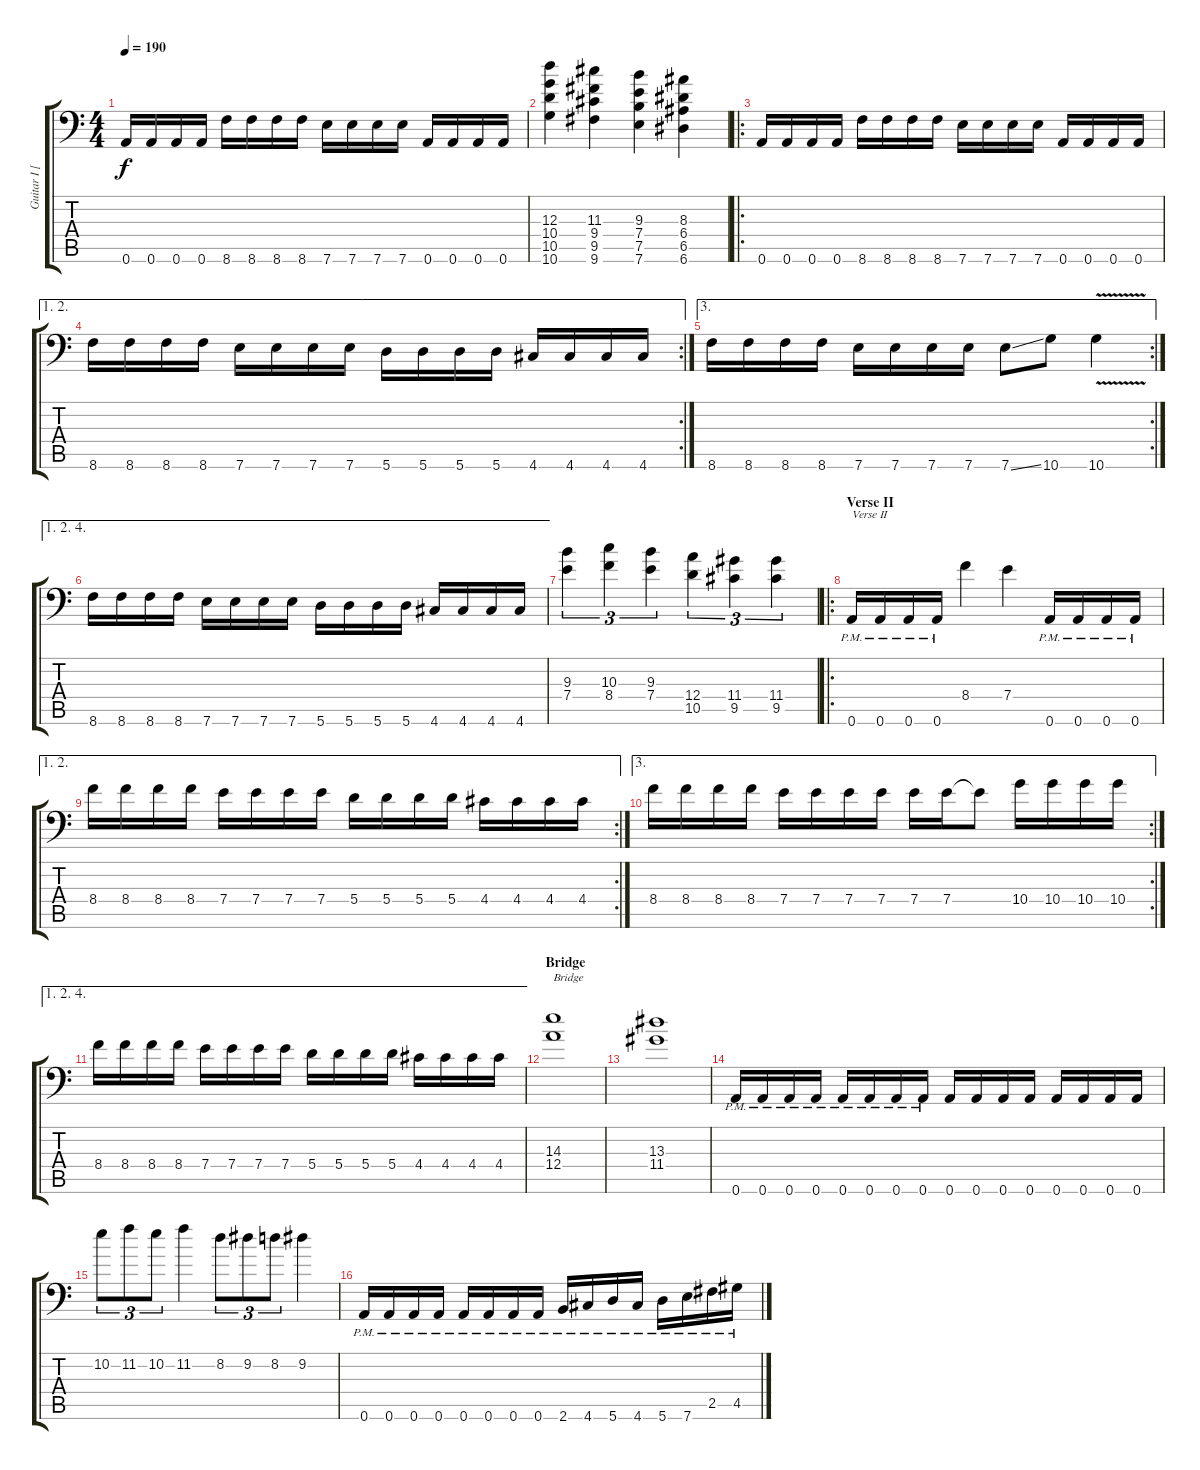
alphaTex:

\track ("Guitar I [Karl Sanders]" "Guitar I [") {instrument distortionguitar}
\staff {score tabs}
\tuning (B3 Gb3 D3 A2 E2 A1) {hide}
\ts (4 4)
\tempo 190
\clef f4
\ks c
0.6.16{dy f} 0.6.16 0.6.16 0.6.16 8.6.16 8.6.16 8.6.16 8.6.16 7.6.16 7.6.16 7.6.16 7.6.16 0.6.16 0.6.16 0.6.16 0.6.16 |
(12.3 10.4 10.5 10.6).4 (11.3 9.4 9.5 9.6).4 (9.3 7.4 7.5 7.6).4 (8.3 6.4 6.5 6.6).4 |
\ro
0.6.16 0.6.16 0.6.16 0.6.16 8.6.16 8.6.16 8.6.16 8.6.16 7.6.16 7.6.16 7.6.16 7.6.16 0.6.16 0.6.16 0.6.16 0.6.16 |
\ae (1 2)
\rc 2
8.6.16 8.6.16 8.6.16 8.6.16 7.6.16 7.6.16 7.6.16 7.6.16 5.6.16 5.6.16 5.6.16 5.6.16 4.6.16 4.6.16 4.6.16 4.6.16 |
\ae 3
\rc 2
8.6.16 8.6.16 8.6.16 8.6.16 7.6.16 7.6.16 7.6.16 7.6.16 7.6{ss}.8 10.6.8 10.6{v}.4 |
\ae (1 2 4)
8.6.16 8.6.16 8.6.16 8.6.16 7.6.16 7.6.16 7.6.16 7.6.16 5.6.16 5.6.16 5.6.16 5.6.16 4.6.16 4.6.16 4.6.16 4.6.16 |
(9.3 7.4).4{tu (3 2)} (10.3 8.4).4{tu (3 2)} (9.3 7.4).4{tu (3 2)} (12.4 10.5).4{tu (3 2)} (11.4 9.5).4{tu (3 2)} (11.4 9.5).4{tu (3 2)} |
\ro
\section ("" "Verse II")
0.6{pm}.16{txt "Verse II"} 0.6{pm}.16 0.6{pm}.16 0.6{pm}.16 8.4.4 7.4.4 0.6{pm}.16 0.6{pm}.16 0.6{pm}.16 0.6{pm}.16 |
\ae (1 2)
\rc 2
8.4.16 8.4.16 8.4.16 8.4.16 7.4.16 7.4.16 7.4.16 7.4.16 5.4.16 5.4.16 5.4.16 5.4.16 4.4.16 4.4.16 4.4.16 4.4.16 |
\ae 3
\rc 2
8.4.16 8.4.16 8.4.16 8.4.16 7.4.16 7.4.16 7.4.16 7.4.16 7.4.16 7.4.16 7.4{t}.8 10.4.16 10.4.16 10.4.16 10.4.16 |
\ae (1 2 4)
8.4.16 8.4.16 8.4.16 8.4.16 7.4.16 7.4.16 7.4.16 7.4.16 5.4.16 5.4.16 5.4.16 5.4.16 4.4.16 4.4.16 4.4.16 4.4.16 |
\section ("" "Bridge")
(14.3 12.4).1{txt "Bridge"} |
(13.3 11.4).1 |
0.6{pm}.16 0.6{pm}.16 0.6{pm}.16 0.6{pm}.16 0.6{pm}.16 0.6{pm}.16 0.6{pm}.16 0.6{pm}.16 0.6.16 0.6.16 0.6.16 0.6.16 0.6.16 0.6.16 0.6.16 0.6.16 |
10.2.8{tu (3 2)} 11.2.8{tu (3 2)} 10.2.8{tu (3 2)} 11.2.4 8.2.8{tu (3 2)} 9.2.8{tu (3 2)} 8.2.8{tu (3 2)} 9.2.4 |
0.6{pm}.16 0.6{pm}.16 0.6{pm}.16 0.6{pm}.16 0.6{pm}.16 0.6{pm}.16 0.6{pm}.16 0.6{pm}.16 2.6{pm}.16 4.6{pm}.16 5.6{pm}.16 4.6{pm}.16 5.6{pm}.16 7.6{pm}.16 2.5{pm}.16 4.5{pm}.16
